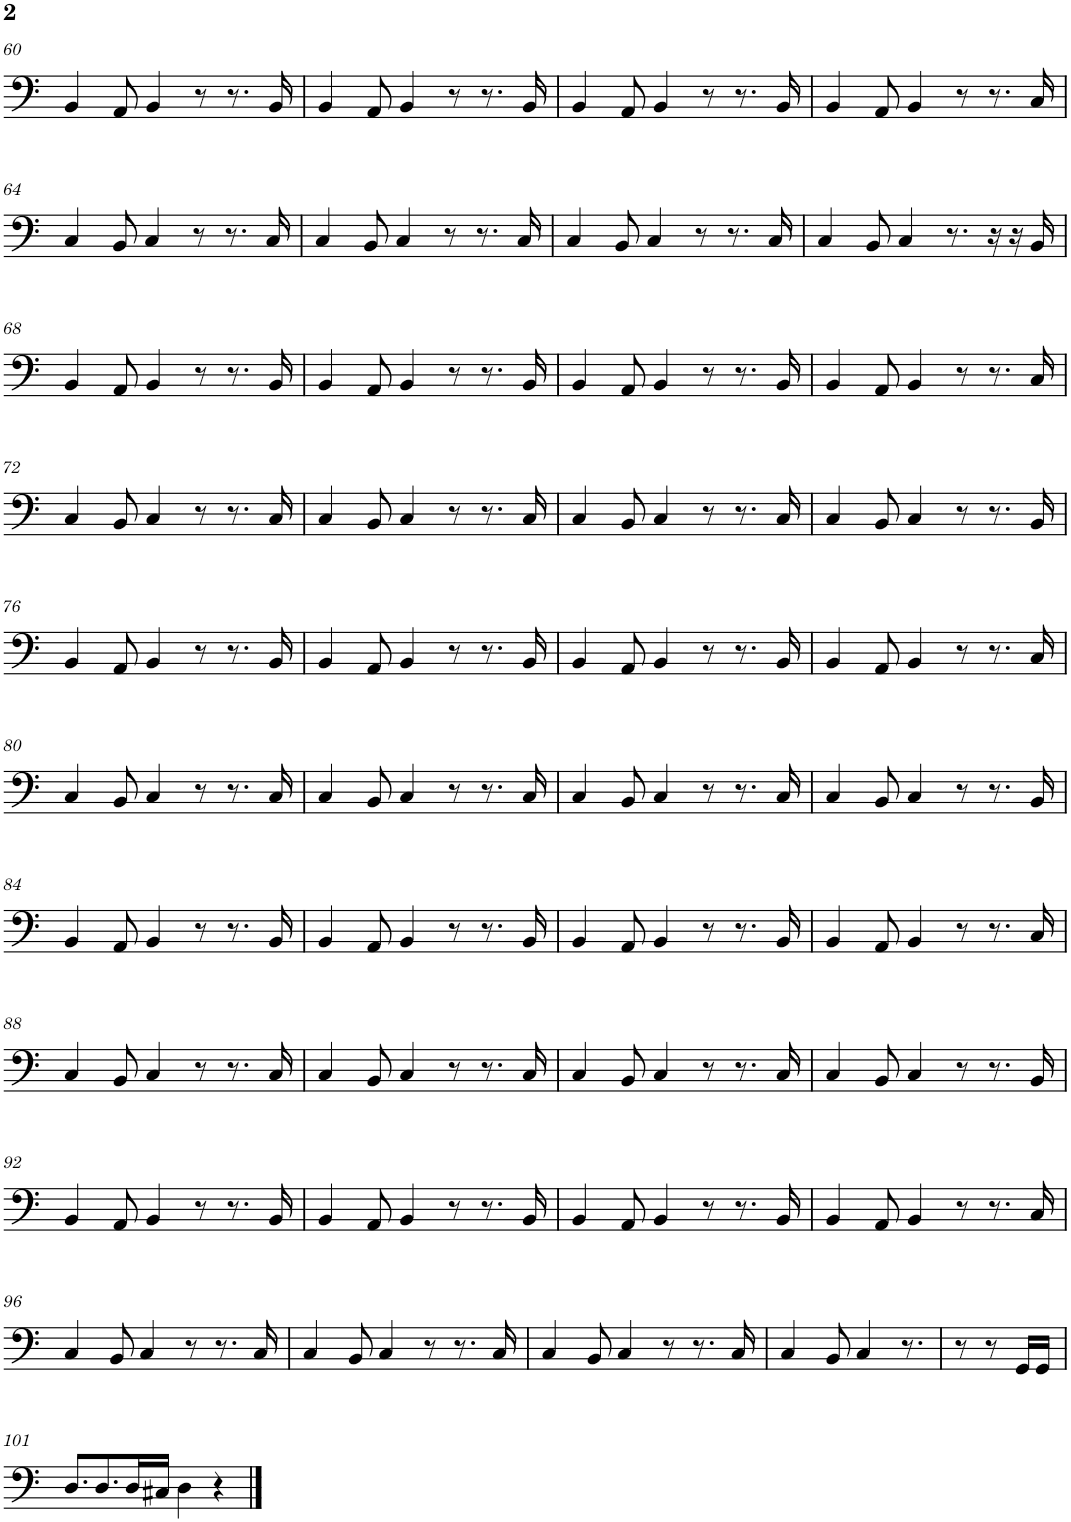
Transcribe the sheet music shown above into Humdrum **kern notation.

**kern
*part1
*staff1
*I"Baixo
*I'B.
!!LO:PB:g=z
*clefF4
*k[]
*M4/4
=60
4BB/
8AA/
4BB/
8r
8.r
16BB/
=61
4BB/
8AA/
4BB/
8r
8.r
16BB/
=62
4BB/
8AA/
4BB/
8r
8.r
16BB/
=63
4BB/
8AA/
4BB/
8r
8.r
16C/
!!LO:LB:g=z
=64
4C/
8BB/
4C/
8r
8.r
16C/
=65
4C/
8BB/
4C/
8r
8.r
16C/
=66
4C/
8BB/
4C/
8r
8.r
16C/
=67
4C/
8BB/
4C/
8.r
16r
16r
16BB/
!!LO:LB:g=z
=68
4BB/
8AA/
4BB/
8r
8.r
16BB/
=69
4BB/
8AA/
4BB/
8r
8.r
16BB/
=70
4BB/
8AA/
4BB/
8r
8.r
16BB/
=71
4BB/
8AA/
4BB/
8r
8.r
16C/
!!LO:LB:g=z
=72
4C/
8BB/
4C/
8r
8.r
16C/
=73
4C/
8BB/
4C/
8r
8.r
16C/
=74
4C/
8BB/
4C/
8r
8.r
16C/
=75
4C/
8BB/
4C/
8r
8.r
16BB/
!!LO:LB:g=z
=76
4BB/
8AA/
4BB/
8r
8.r
16BB/
=77
4BB/
8AA/
4BB/
8r
8.r
16BB/
=78
4BB/
8AA/
4BB/
8r
8.r
16BB/
=79
4BB/
8AA/
4BB/
8r
8.r
16C/
!!LO:LB:g=z
=80
4C/
8BB/
4C/
8r
8.r
16C/
=81
4C/
8BB/
4C/
8r
8.r
16C/
=82
4C/
8BB/
4C/
8r
8.r
16C/
=83
4C/
8BB/
4C/
8r
8.r
16BB/
!!LO:LB:g=z
=84
4BB/
8AA/
4BB/
8r
8.r
16BB/
=85
4BB/
8AA/
4BB/
8r
8.r
16BB/
=86
4BB/
8AA/
4BB/
8r
8.r
16BB/
=87
4BB/
8AA/
4BB/
8r
8.r
16C/
!!LO:LB:g=z
=88
4C/
8BB/
4C/
8r
8.r
16C/
=89
4C/
8BB/
4C/
8r
8.r
16C/
=90
4C/
8BB/
4C/
8r
8.r
16C/
=91
4C/
8BB/
4C/
8r
8.r
16BB/
!!LO:LB:g=z
=92
4BB/
8AA/
4BB/
8r
8.r
16BB/
=93
4BB/
8AA/
4BB/
8r
8.r
16BB/
=94
4BB/
8AA/
4BB/
8r
8.r
16BB/
=95
4BB/
8AA/
4BB/
8r
8.r
16C/
!!LO:LB:g=z
=96
4C/
8BB/
4C/
8r
8.r
16C/
=97
4C/
8BB/
4C/
8r
8.r
16C/
=98
4C/
8BB/
4C/
8r
8.r
16C/
=99
4C/
8BB/
4C/
8.r
=100
8r
8r
16GG/LL
16GG/JJ
!!LO:LB:g=z
=101
8.D/L
8.D/
16D/L
16C#X/JJ
4D\
4r
==
*-
